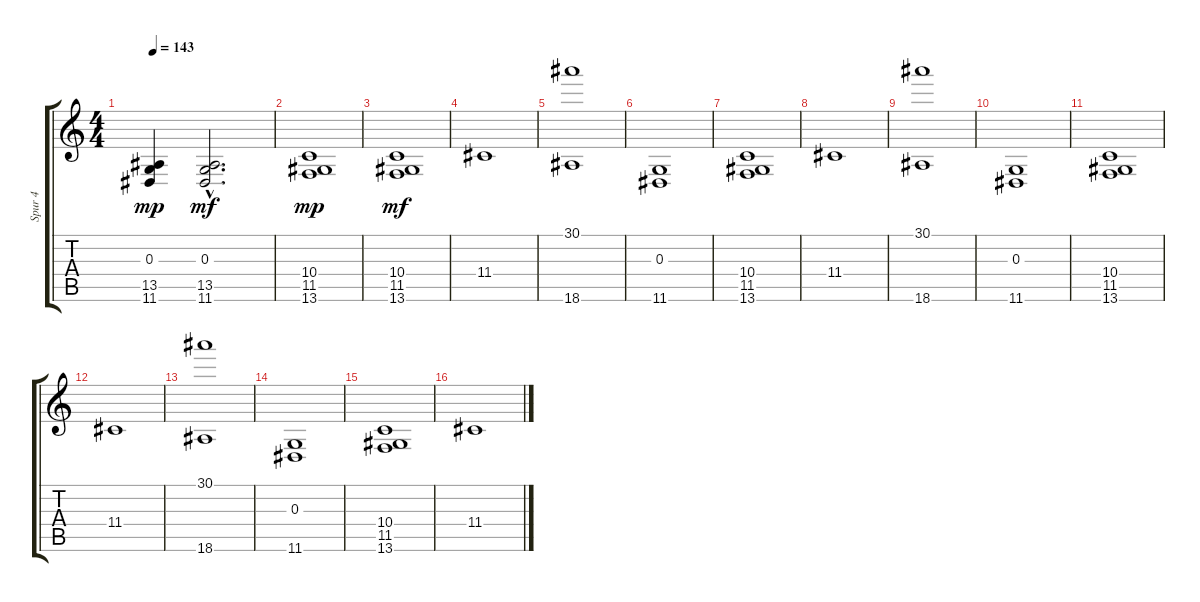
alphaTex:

\track ("Spur 4" "Spur 4") {instrument cello}
\staff {score tabs}
\tuning (E4 B3 G3 D3 A2 E2) {hide}
\ts (4 4)
\tempo 143
\clef g2
\ks c
(0.3 13.5 11.6).4{dy mp} (0.3 13.5{hac} 11.6{hac}).2{d dy mf} |
(10.4 11.5 13.6).1{dy mp} |
(10.4 11.5 13.6).1{dy mf} |
11.4.1 |
(30.1 18.6).1 |
(0.3 11.6).1 |
(10.4 11.5 13.6).1 |
11.4.1 |
(30.1 18.6).1 |
(0.3 11.6).1 |
(10.4 11.5 13.6).1 |
11.4.1 |
(30.1 18.6).1 |
(0.3 11.6).1 |
(10.4 11.5 13.6).1 |
11.4.1
